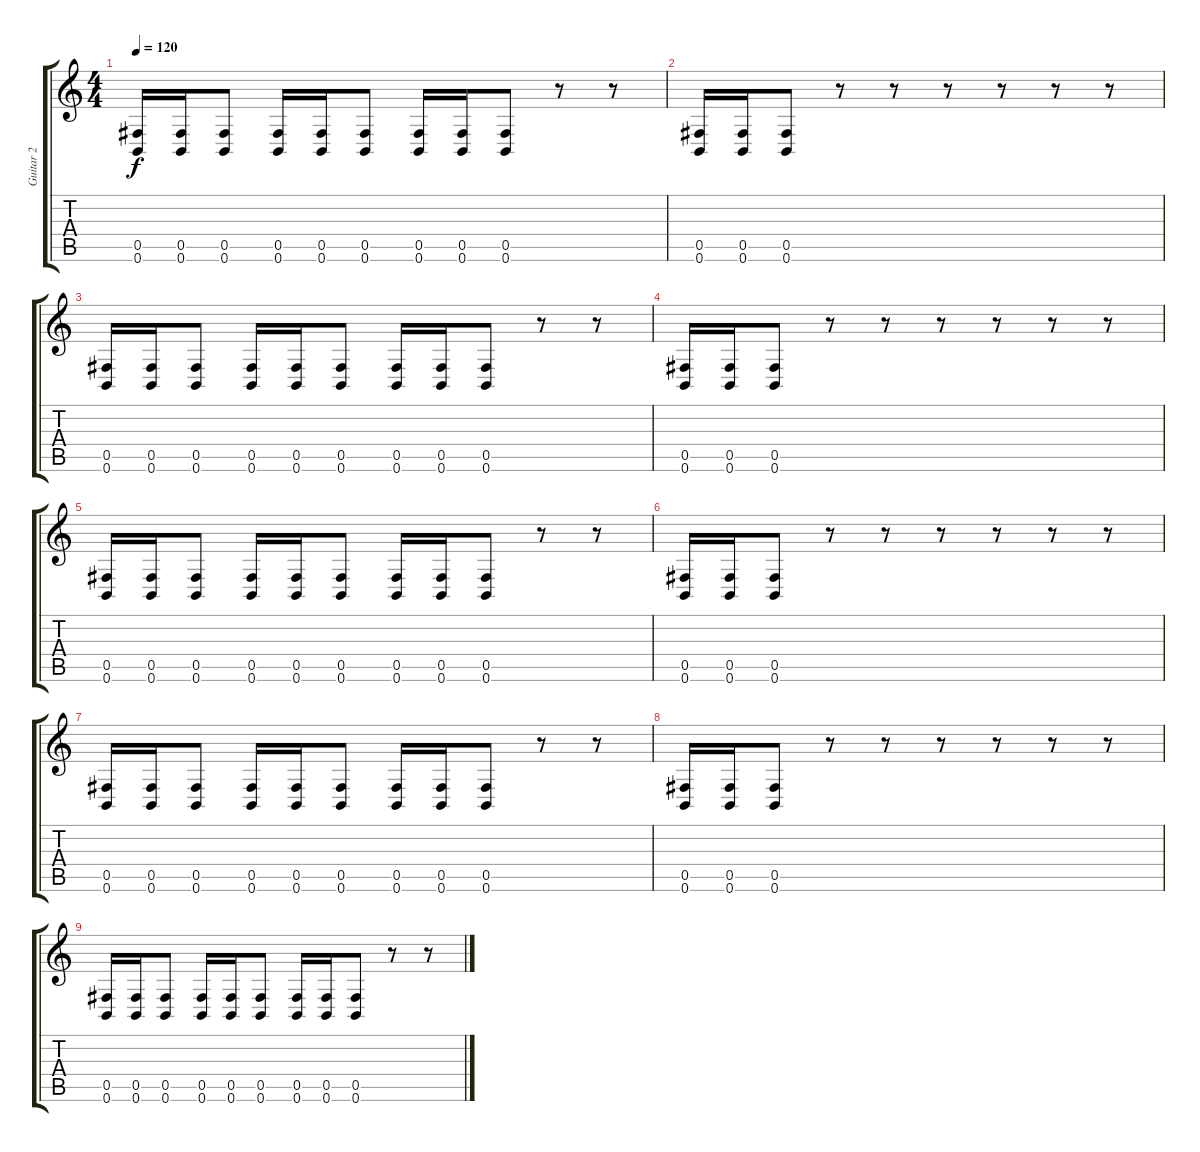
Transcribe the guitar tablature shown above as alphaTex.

\track ("Guitar 2" "Guitar 2") {instrument distortionguitar}
\staff {score tabs}
\tuning (Db4 Ab3 E3 B2 Gb2 B1) {hide}
\ts (4 4)
\tempo 120
\clef g2
\ks c
(0.5 0.6).16{dy f} (0.5 0.6).16 (0.5 0.6).8 (0.5 0.6).16 (0.5 0.6).16 (0.5 0.6).8 (0.5 0.6).16 (0.5 0.6).16 (0.5 0.6).8 r.8 r.8 |
(0.5 0.6).16 (0.5 0.6).16 (0.5 0.6).8 r.8 r.8 r.8 r.8 r.8 r.8 |
(0.5 0.6).16 (0.5 0.6).16 (0.5 0.6).8 (0.5 0.6).16 (0.5 0.6).16 (0.5 0.6).8 (0.5 0.6).16 (0.5 0.6).16 (0.5 0.6).8 r.8 r.8 |
(0.5 0.6).16 (0.5 0.6).16 (0.5 0.6).8 r.8 r.8 r.8 r.8 r.8 r.8 |
(0.5 0.6).16 (0.5 0.6).16 (0.5 0.6).8 (0.5 0.6).16 (0.5 0.6).16 (0.5 0.6).8 (0.5 0.6).16 (0.5 0.6).16 (0.5 0.6).8 r.8 r.8 |
(0.5 0.6).16 (0.5 0.6).16 (0.5 0.6).8 r.8 r.8 r.8 r.8 r.8 r.8 |
(0.5 0.6).16 (0.5 0.6).16 (0.5 0.6).8 (0.5 0.6).16 (0.5 0.6).16 (0.5 0.6).8 (0.5 0.6).16 (0.5 0.6).16 (0.5 0.6).8 r.8 r.8 |
(0.5 0.6).16 (0.5 0.6).16 (0.5 0.6).8 r.8 r.8 r.8 r.8 r.8 r.8 |
(0.5 0.6).16 (0.5 0.6).16 (0.5 0.6).8 (0.5 0.6).16 (0.5 0.6).16 (0.5 0.6).8 (0.5 0.6).16 (0.5 0.6).16 (0.5 0.6).8 r.8 r.8
